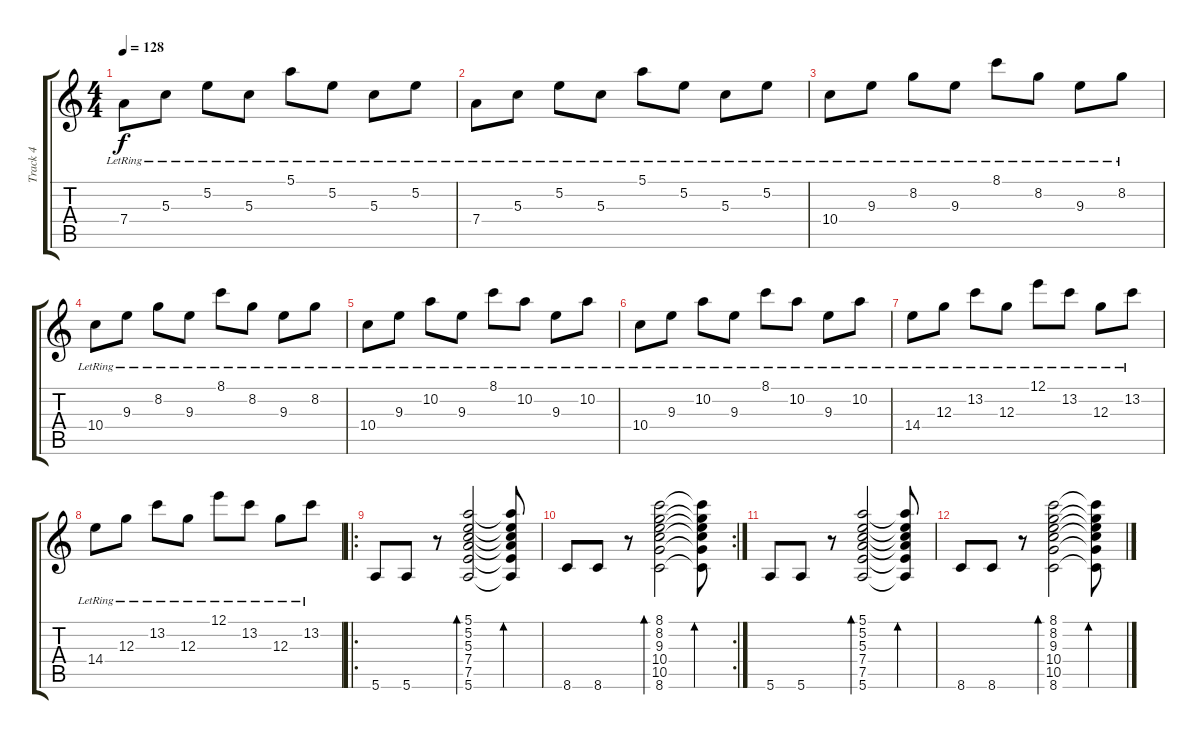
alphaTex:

\track ("Track 4" "Track 4") {instrument electricguitarclean}
\staff {score tabs}
\tuning (E4 B3 G3 D3 A2 E2) {hide}
\ts (4 4)
\tempo 128
\clef g2
\ks c
7.4{lr}.8{dy f} 5.3{lr}.8 5.2{lr}.8 5.3{lr}.8 5.1{lr}.8 5.2{lr}.8 5.3{lr}.8 5.2{lr}.8 |
7.4{lr}.8 5.3{lr}.8 5.2{lr}.8 5.3{lr}.8 5.1{lr}.8 5.2{lr}.8 5.3{lr}.8 5.2{lr}.8 |
10.4{lr}.8 9.3{lr}.8 8.2{lr}.8 9.3{lr}.8 8.1{lr}.8 8.2{lr}.8 9.3{lr}.8 8.2{lr}.8 |
10.4{lr}.8 9.3{lr}.8 8.2{lr}.8 9.3{lr}.8 8.1{lr}.8 8.2{lr}.8 9.3{lr}.8 8.2{lr}.8 |
10.4{lr}.8 9.3{lr}.8 10.2{lr}.8 9.3{lr}.8 8.1{lr}.8 10.2{lr}.8 9.3{lr}.8 10.2{lr}.8 |
10.4{lr}.8 9.3{lr}.8 10.2{lr}.8 9.3{lr}.8 8.1{lr}.8 10.2{lr}.8 9.3{lr}.8 10.2{lr}.8 |
14.4{lr}.8 12.3{lr}.8 13.2{lr}.8 12.3{lr}.8 12.1{lr}.8 13.2{lr}.8 12.3{lr}.8 13.2{lr}.8 |
14.4{lr}.8 12.3{lr}.8 13.2{lr}.8 12.3{lr}.8 12.1{lr}.8 13.2{lr}.8 12.3{lr}.8 13.2{lr}.8 |
\ro
5.6.8 5.6.8 r.8 (5.1 5.2 5.3 7.4 7.5 5.6).2{bd 120} (5.1{t} 5.2{t} 5.3{t} 7.4{t} 7.5{t} 5.6{t}).8{bd 240} |
\rc 2
8.6.8 8.6.8 r.8 (8.1 8.2 9.3 10.4 10.5 8.6).2{bd 120} (8.1{t} 8.2{t} 9.3{t} 10.4{t} 10.5{t} 8.6{t}).8{bd 240} |
5.6.8 5.6.8 r.8 (5.1 5.2 5.3 7.4 7.5 5.6).2{bd 120} (5.1{t} 5.2{t} 5.3{t} 7.4{t} 7.5{t} 5.6{t}).8{bd 240} |
8.6.8 8.6.8 r.8 (8.1 8.2 9.3 10.4 10.5 8.6).2{bd 120} (8.1{t} 8.2{t} 9.3{t} 10.4{t} 10.5{t} 8.6{t}).8{bd 240}
